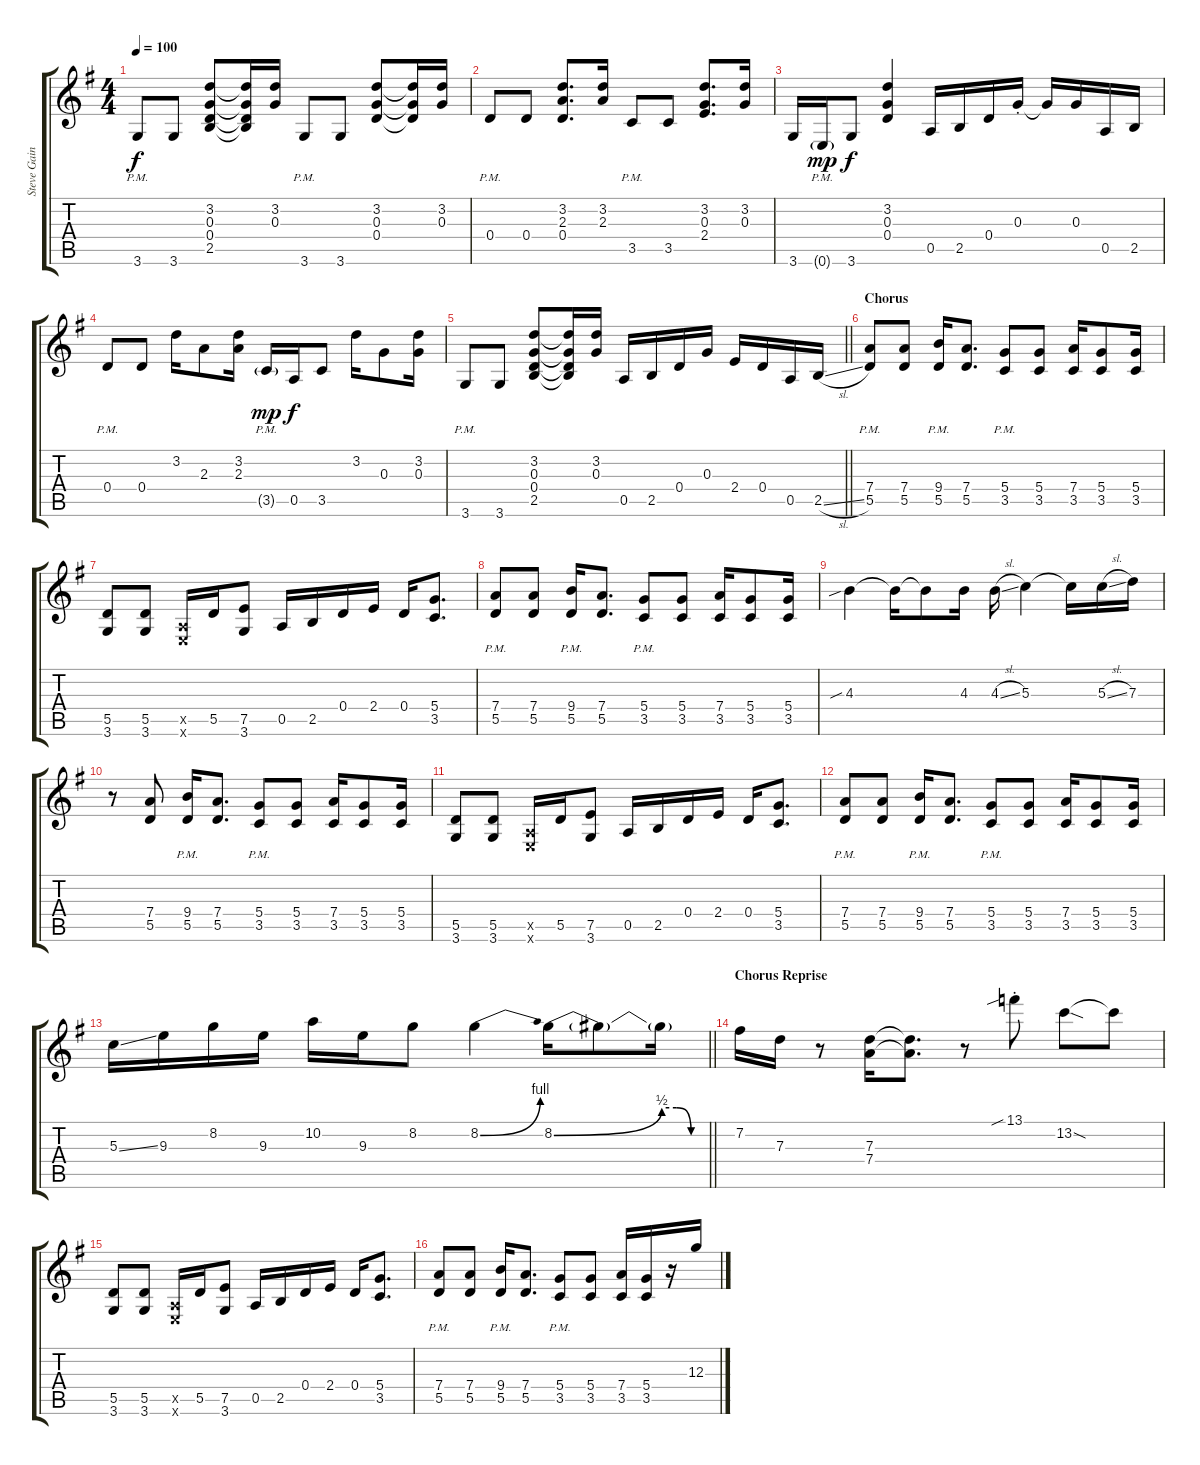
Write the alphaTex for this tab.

\track ("Steve Gaines" "Steve Gain") {instrument overdrivenguitar}
\staff {score tabs}
\tuning (E4 B3 G3 D3 A2 E2) {hide}
\ts (4 4)
\tempo 100
\clef g2
\ks g
3.6{pm}.8{dy f} 3.6.8 (3.2 0.3 0.4 2.5).8 (3.2{t} 0.3{t} 0.4{t} 2.5{t}).16 (3.2 0.3).16 3.6{pm}.8 3.6.8 (3.2 0.3 0.4).8 (3.2{t} 0.3{t} 0.4{t}).16 (3.2 0.3).16 |
0.4{pm}.8 0.4.8 (3.2 2.3 0.4).8{d} (3.2 2.3).16 3.5{pm}.8 3.5.8 (3.2 0.3 2.4).8{d} (3.2 0.3).16 |
3.6.16 0.6{g pm}.16{dy mp} 3.6.8{dy f} (3.2 0.3 0.4).4 0.5.16 2.5.16 0.4.16 0.3{st}.16 0.3{t}.16 0.3.16 0.5.16 2.5.16 |
0.4{pm}.8 0.4.8 3.2.16 2.3.8 (3.2 2.3).16 3.5{g pm}.16{dy mp} 0.5.16{dy f} 3.5.8 3.2.16 0.3.8 (3.2 0.3).16 |
\barLineRight lightlight
3.6{pm}.8 3.6.8 (3.2 0.3 0.4 2.5).8 (3.2{t} 0.3{t} 0.4{t} 2.5{t}).16 (3.2 0.3).16 0.5.16 2.5.16 0.4.16 0.3.16 2.4.16 0.4.16 0.5.16 2.5{sl}.16 |
\section ("" "Chorus")
(7.4{pm} 5.5{pm}).8 (7.4 5.5).8 (9.4{pm} 5.5{pm}).16 (7.4 5.5).8{d} (5.4{pm} 3.5{pm}).8 (5.4 3.5).8 (7.4 3.5).16 (5.4 3.5).8 (5.4 3.5).16 |
(5.5 3.6).8 (5.5 3.6).8 (0.5{x} 0.6{x}).16 5.5.16 (7.5 3.6).8 0.5.16 2.5.16 0.4.16 2.4.16 0.4.16 (5.4 3.5).8{d} |
(7.4{pm} 5.5{pm}).8 (7.4 5.5).8 (9.4{pm} 5.5{pm}).16 (7.4 5.5).8{d} (5.4{pm} 3.5{pm}).8 (5.4 3.5).8 (7.4 3.5).16 (5.4 3.5).8 (5.4 3.5).16 |
4.3{sib}.4 4.3{t}.16 4.3{t}.8 4.3.16 4.3{sl}.16 5.3.4 5.3{t}.16 5.3{sl}.16 7.3.16 |
r.8 (7.4 5.5).8 (9.4{pm} 5.5{pm}).16 (7.4 5.5).8{d} (5.4{pm} 3.5{pm}).8 (5.4 3.5).8 (7.4 3.5).16 (5.4 3.5).8 (5.4 3.5).16 |
(5.5 3.6).8 (5.5 3.6).8 (0.5{x} 0.6{x}).16 5.5.16 (7.5 3.6).8 0.5.16 2.5.16 0.4.16 2.4.16 0.4.16 (5.4 3.5).8{d} |
(7.4{pm} 5.5{pm}).8 (7.4 5.5).8 (9.4{pm} 5.5{pm}).16 (7.4 5.5).8{d} (5.4{pm} 3.5{pm}).8 (5.4 3.5).8 (7.4 3.5).16 (5.4 3.5).8 (5.4 3.5).16 |
\barLineRight lightlight
5.3{ss}.16{volume 11} 9.3.16 8.2.16 9.3.16 10.2.16 9.3.16 8.2.8 8.2{be (bend 0 0 60 4)}.4 8.2{be (bend 0 0 60 2)}.16 8.2{t}.8 8.2{be (custom 0 2 20 2 40 0 60 0) t}.16 |
\section ("" "Chorus Reprise")
7.2.16 7.3.16 r.8 (7.3 7.4).16 (7.3{t} 7.4{t}).8{d} r.8{volume 10} 13.1{sib st}.8 13.2{sod}.8 13.2{t}.8 |
(5.5 3.6).8 (5.5 3.6).8 (0.5{x} 0.6{x}).16 5.5.16 (7.5 3.6).8 0.5.16 2.5.16 0.4.16 2.4.16 0.4.16 (5.4 3.5).8{d} |
(7.4{pm} 5.5{pm}).8 (7.4 5.5).8 (9.4{pm} 5.5{pm}).16 (7.4 5.5).8{d} (5.4{pm} 3.5{pm}).8 (5.4 3.5).8 (7.4 3.5).16 (5.4 3.5).16 r.16 12.3.16
